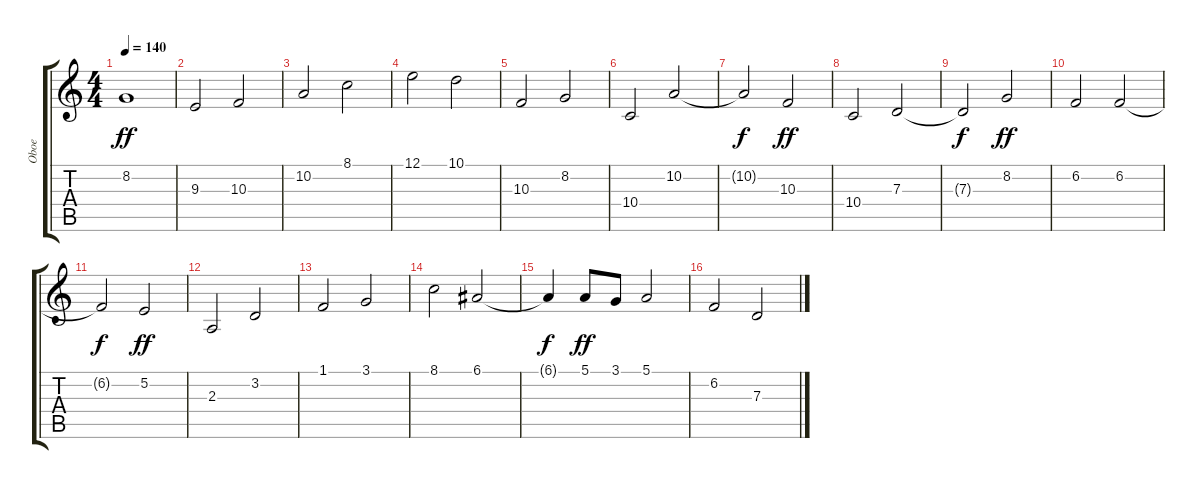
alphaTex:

\track ("Oboe" "Oboe") {instrument oboe}
\staff {score tabs}
\tuning (E4 B3 G3 D3 A2 E2) {hide}
\ts (4 4)
\tempo 140
\clef g2
\ks c
8.2.1{dy ff} |
9.3.2 10.3.2 |
10.2.2 8.1.2 |
12.1.2 10.1.2 |
10.3.2 8.2.2 |
10.4.2 10.2.2 |
10.2{t}.2{dy f} 10.3.2{dy ff} |
10.4.2 7.3.2 |
7.3{t}.2{dy f} 8.2.2{dy ff} |
6.2.2 6.2.2 |
6.2{t}.2{dy f} 5.2.2{dy ff} |
2.3.2 3.2.2 |
1.1.2 3.1.2 |
8.1.2 6.1.2 |
6.1{t}.4{dy f} 5.1.8{dy ff} 3.1.8 5.1.2 |
6.2.2 7.3.2
